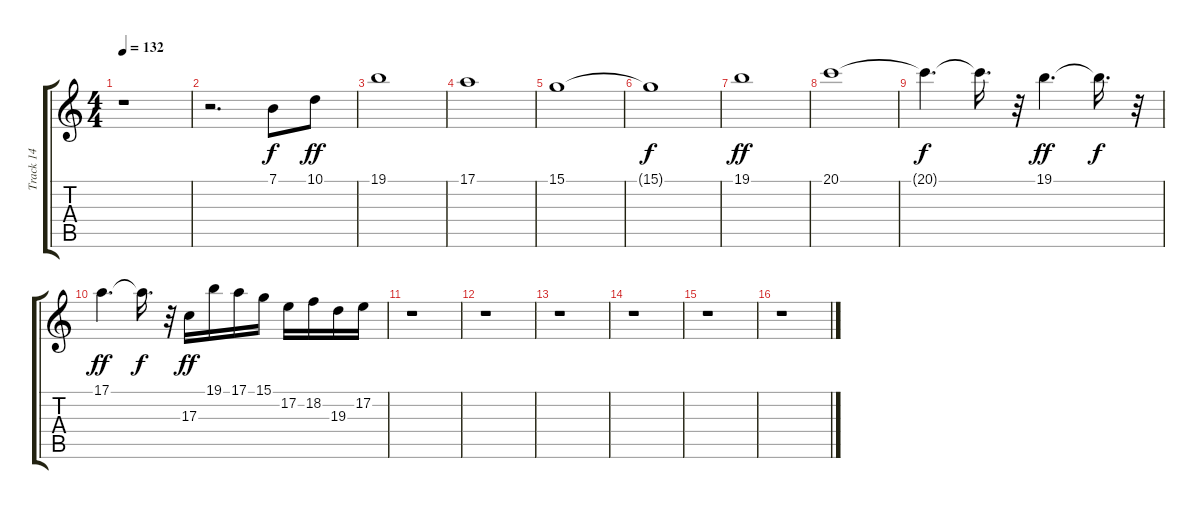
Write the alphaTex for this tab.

\track ("Track 14" "Track 14") {instrument harpsichord}
\staff {score tabs}
\tuning (E4 B3 G3 D3 A2 E2) {hide}
\ts (4 4)
\tempo 132
\clef g2
\ks c
r.1{dy f} |
r.2{d} 7.1.8{volume 15 instrument stringensemble1} 10.1.8{dy ff} |
19.1.1 |
17.1.1 |
15.1.1 |
15.1{t}.1{dy f} |
19.1.1{dy ff} |
20.1.1 |
20.1{t}.4{d dy f} 20.1{t}.16{d} r.32 19.1.4{d dy ff} 19.1{t}.16{d dy f} r.32 |
17.1.4{d dy ff} 17.1{t}.16{d dy f} r.32 17.3.16{dy ff balance 0 instrument stringensemble1} 19.1.16{balance 16} 17.1.16{balance 0} 15.1.16{balance 16} 17.2.16{balance 0} 18.2.16{balance 16} 19.3.16{balance 0} 17.2.16{balance 16} |
r.1 |
r.1 |
r.1 |
r.1 |
r.1 |
r.1
